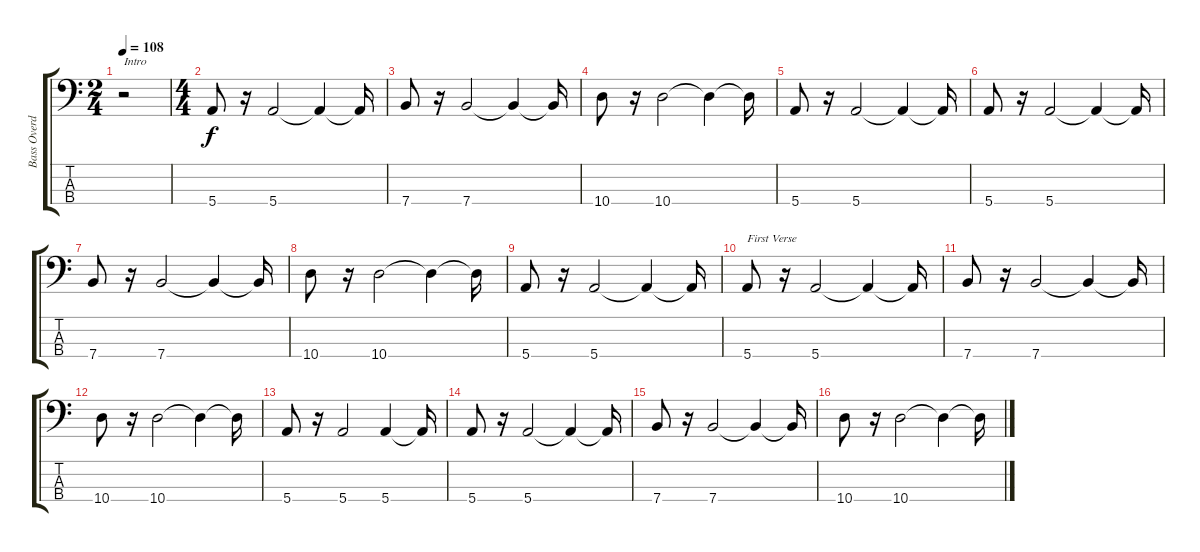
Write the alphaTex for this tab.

\track ("Bass Overdub" "Bass Overd") {instrument acousticguitarnylon}
\staff {score tabs}
\tuning (G2 D2 A1 E1) {hide}
\ts (2 4)
\tempo 108
\clef f4
\ks c
r.2{txt "Intro" dy f instrument acousticguitarnylon} |
\ts (4 4)
5.4.8 r.16 5.4.2 5.4{t}.4 5.4{t}.16 |
7.4.8 r.16 7.4.2 7.4{t}.4 7.4{t}.16 |
10.4.8 r.16 10.4.2 10.4{t}.4 10.4{t}.16 |
5.4.8 r.16 5.4.2 5.4{t}.4 5.4{t}.16 |
5.4.8 r.16 5.4.2 5.4{t}.4 5.4{t}.16 |
7.4.8 r.16 7.4.2 7.4{t}.4 7.4{t}.16 |
10.4.8 r.16 10.4.2 10.4{t}.4 10.4{t}.16 |
5.4.8 r.16 5.4.2 5.4{t}.4 5.4{t}.16 |
5.4.8{txt "First Verse"} r.16 5.4.2 5.4{t}.4 5.4{t}.16 |
7.4.8 r.16 7.4.2 7.4{t}.4 7.4{t}.16 |
10.4.8 r.16 10.4.2 10.4{t}.4 10.4{t}.16 |
5.4.8 r.16 5.4.2 5.4.4{volume 15} 5.4{t}.16 |
5.4.8 r.16 5.4.2 5.4{t}.4 5.4{t}.16 |
7.4.8 r.16 7.4.2 7.4{t}.4 7.4{t}.16 |
10.4.8 r.16 10.4.2 10.4{t}.4 10.4{t}.16
